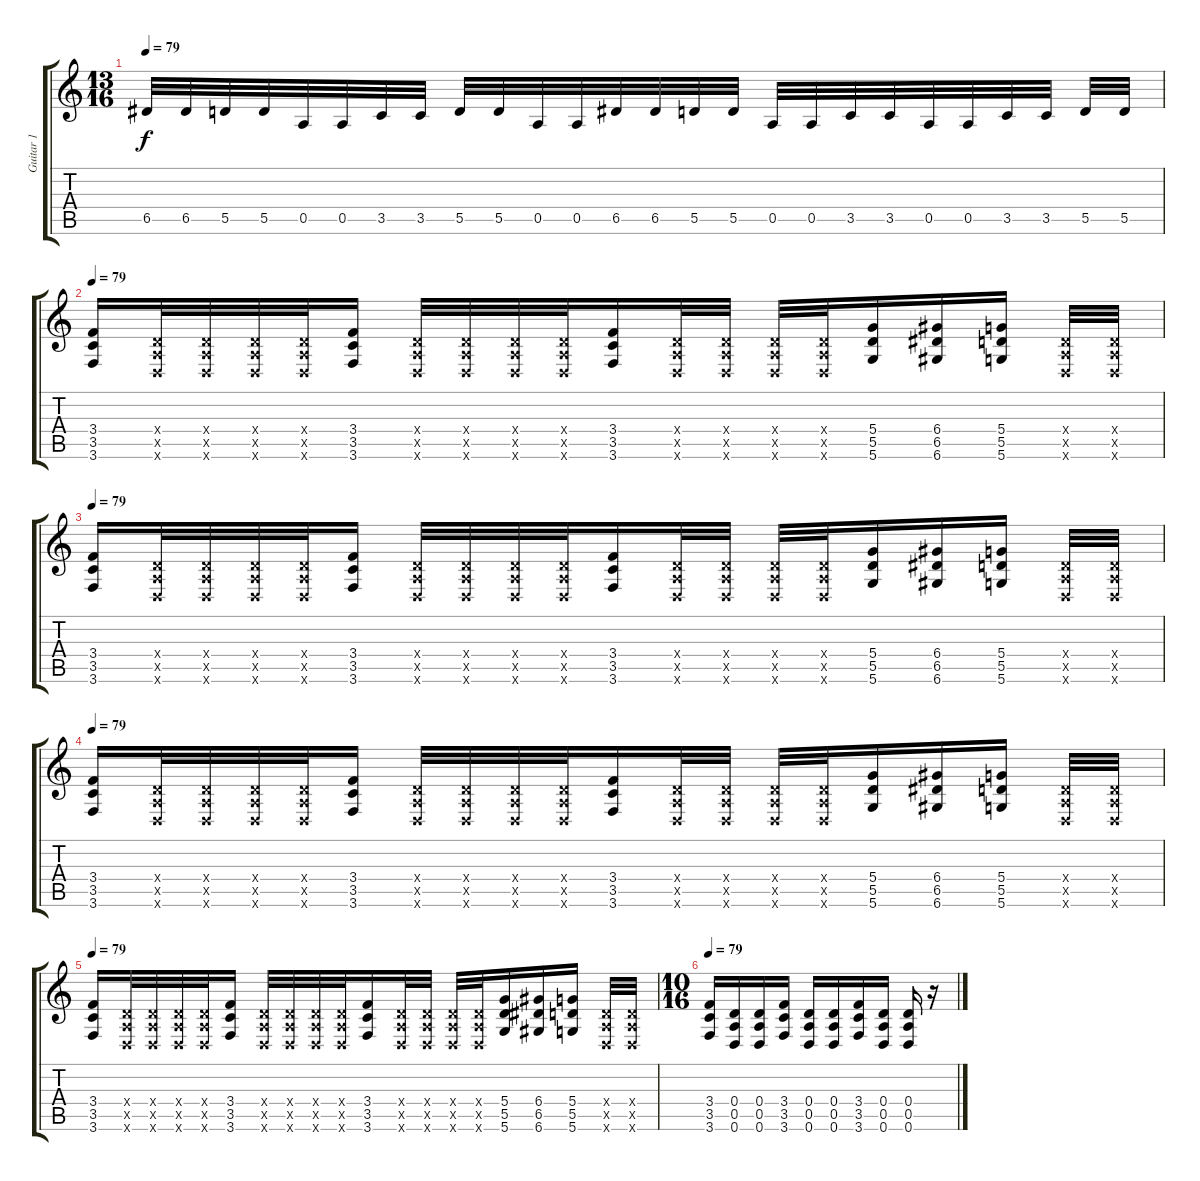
\track ("Guitar 1" "Guitar 1") {instrument distortionguitar}
\staff {score tabs}
\tuning (E4 B3 G3 D3 A2 D2) {hide}
\ts (13 16)
\tempo 79
\clef g2
\ks c
6.5.32{dy f volume 9 instrument overdrivenguitar} 6.5.32 5.5.32 5.5.32 0.5.32 0.5.32 3.5.32 3.5.32 5.5.32 5.5.32 0.5.32 0.5.32 6.5.32 6.5.32 5.5.32 5.5.32 0.5.32 0.5.32 3.5.32 3.5.32 0.5.32 0.5.32 3.5.32 3.5.32 5.5.32 5.5.32 |
\tempo 79
(3.4 3.5 3.6).16{volume 13 instrument distortionguitar} (0.4{x} 0.5{x} 0.6{x}).32 (0.4{x} 0.5{x} 0.6{x}).32 (0.4{x} 0.5{x} 0.6{x}).32 (0.4{x} 0.5{x} 0.6{x}).32 (3.4 3.5 3.6).16 (0.4{x} 0.5{x} 0.6{x}).32 (0.4{x} 0.5{x} 0.6{x}).32 (0.4{x} 0.5{x} 0.6{x}).32 (0.4{x} 0.5{x} 0.6{x}).32 (3.4 3.5 3.6).16 (0.4{x} 0.5{x} 0.6{x}).32 (0.4{x} 0.5{x} 0.6{x}).32 (0.4{x} 0.5{x} 0.6{x}).32 (0.4{x} 0.5{x} 0.6{x}).32 (5.4 5.5 5.6).16 (6.4 6.5 6.6).16 (5.4 5.5 5.6).16 (0.4{x} 0.5{x} 0.6{x}).32 (0.4{x} 0.5{x} 0.6{x}).32 |
\tempo 79
(3.4 3.5 3.6).16{volume 13 instrument distortionguitar} (0.4{x} 0.5{x} 0.6{x}).32 (0.4{x} 0.5{x} 0.6{x}).32 (0.4{x} 0.5{x} 0.6{x}).32 (0.4{x} 0.5{x} 0.6{x}).32 (3.4 3.5 3.6).16 (0.4{x} 0.5{x} 0.6{x}).32 (0.4{x} 0.5{x} 0.6{x}).32 (0.4{x} 0.5{x} 0.6{x}).32 (0.4{x} 0.5{x} 0.6{x}).32 (3.4 3.5 3.6).16 (0.4{x} 0.5{x} 0.6{x}).32 (0.4{x} 0.5{x} 0.6{x}).32 (0.4{x} 0.5{x} 0.6{x}).32 (0.4{x} 0.5{x} 0.6{x}).32 (5.4 5.5 5.6).16 (6.4 6.5 6.6).16 (5.4 5.5 5.6).16 (0.4{x} 0.5{x} 0.6{x}).32 (0.4{x} 0.5{x} 0.6{x}).32 |
\tempo 79
(3.4 3.5 3.6).16{volume 13 instrument distortionguitar} (0.4{x} 0.5{x} 0.6{x}).32 (0.4{x} 0.5{x} 0.6{x}).32 (0.4{x} 0.5{x} 0.6{x}).32 (0.4{x} 0.5{x} 0.6{x}).32 (3.4 3.5 3.6).16 (0.4{x} 0.5{x} 0.6{x}).32 (0.4{x} 0.5{x} 0.6{x}).32 (0.4{x} 0.5{x} 0.6{x}).32 (0.4{x} 0.5{x} 0.6{x}).32 (3.4 3.5 3.6).16 (0.4{x} 0.5{x} 0.6{x}).32 (0.4{x} 0.5{x} 0.6{x}).32 (0.4{x} 0.5{x} 0.6{x}).32 (0.4{x} 0.5{x} 0.6{x}).32 (5.4 5.5 5.6).16 (6.4 6.5 6.6).16 (5.4 5.5 5.6).16 (0.4{x} 0.5{x} 0.6{x}).32 (0.4{x} 0.5{x} 0.6{x}).32 |
\tempo 79
(3.4 3.5 3.6).16{volume 13 instrument distortionguitar} (0.4{x} 0.5{x} 0.6{x}).32 (0.4{x} 0.5{x} 0.6{x}).32 (0.4{x} 0.5{x} 0.6{x}).32 (0.4{x} 0.5{x} 0.6{x}).32 (3.4 3.5 3.6).16 (0.4{x} 0.5{x} 0.6{x}).32 (0.4{x} 0.5{x} 0.6{x}).32 (0.4{x} 0.5{x} 0.6{x}).32 (0.4{x} 0.5{x} 0.6{x}).32 (3.4 3.5 3.6).16 (0.4{x} 0.5{x} 0.6{x}).32 (0.4{x} 0.5{x} 0.6{x}).32 (0.4{x} 0.5{x} 0.6{x}).32 (0.4{x} 0.5{x} 0.6{x}).32 (5.4 5.5 5.6).16 (6.4 6.5 6.6).16 (5.4 5.5 5.6).16 (0.4{x} 0.5{x} 0.6{x}).32 (0.4{x} 0.5{x} 0.6{x}).32 |
\ts (10 16)
\tempo 79
(3.4 3.5 3.6).16 (0.4 0.5 0.6).16 (0.4 0.5 0.6).16 (3.4 3.5 3.6).16 (0.4 0.5 0.6).16 (0.4 0.5 0.6).16 (3.4 3.5 3.6).16 (0.4 0.5 0.6).16 (0.4 0.5 0.6).16 r.16
